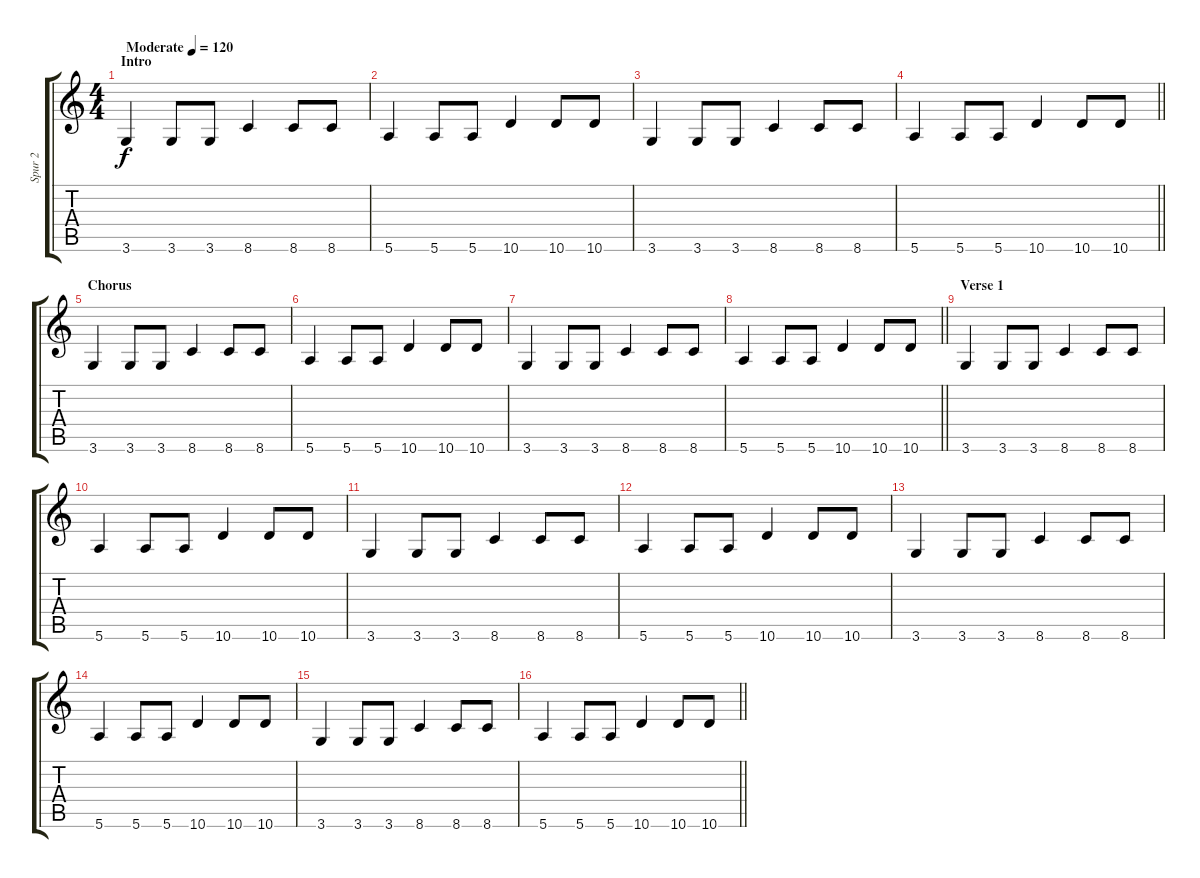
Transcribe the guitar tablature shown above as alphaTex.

\track ("Spur 2" "Spur 2") {instrument electricbasspick}
\staff {score tabs}
\tuning (E4 B3 G3 D3 A2 E2) {hide}
\ts (4 4)
\section ("" "Intro")
\tempo (120 "Moderate")
\clef g2
\ks c
3.6.4{dy f instrument electricbasspick} 3.6.8 3.6.8 8.6.4 8.6.8 8.6.8 |
5.6.4 5.6.8 5.6.8 10.6.4 10.6.8 10.6.8 |
3.6.4 3.6.8 3.6.8 8.6.4 8.6.8 8.6.8 |
\barLineRight lightlight
5.6.4 5.6.8 5.6.8 10.6.4 10.6.8 10.6.8 |
\section ("" "Chorus")
3.6.4 3.6.8 3.6.8 8.6.4 8.6.8 8.6.8 |
5.6.4 5.6.8 5.6.8 10.6.4 10.6.8 10.6.8 |
3.6.4 3.6.8 3.6.8 8.6.4 8.6.8 8.6.8 |
\barLineRight lightlight
5.6.4 5.6.8 5.6.8 10.6.4 10.6.8 10.6.8 |
\section ("" "Verse 1")
3.6.4 3.6.8 3.6.8 8.6.4 8.6.8 8.6.8 |
5.6.4 5.6.8 5.6.8 10.6.4 10.6.8 10.6.8 |
3.6.4 3.6.8 3.6.8 8.6.4 8.6.8 8.6.8 |
5.6.4 5.6.8 5.6.8 10.6.4 10.6.8 10.6.8 |
3.6.4 3.6.8 3.6.8 8.6.4 8.6.8 8.6.8 |
5.6.4 5.6.8 5.6.8 10.6.4 10.6.8 10.6.8 |
3.6.4 3.6.8 3.6.8 8.6.4 8.6.8 8.6.8 |
\barLineRight lightlight
5.6.4 5.6.8 5.6.8 10.6.4 10.6.8 10.6.8
